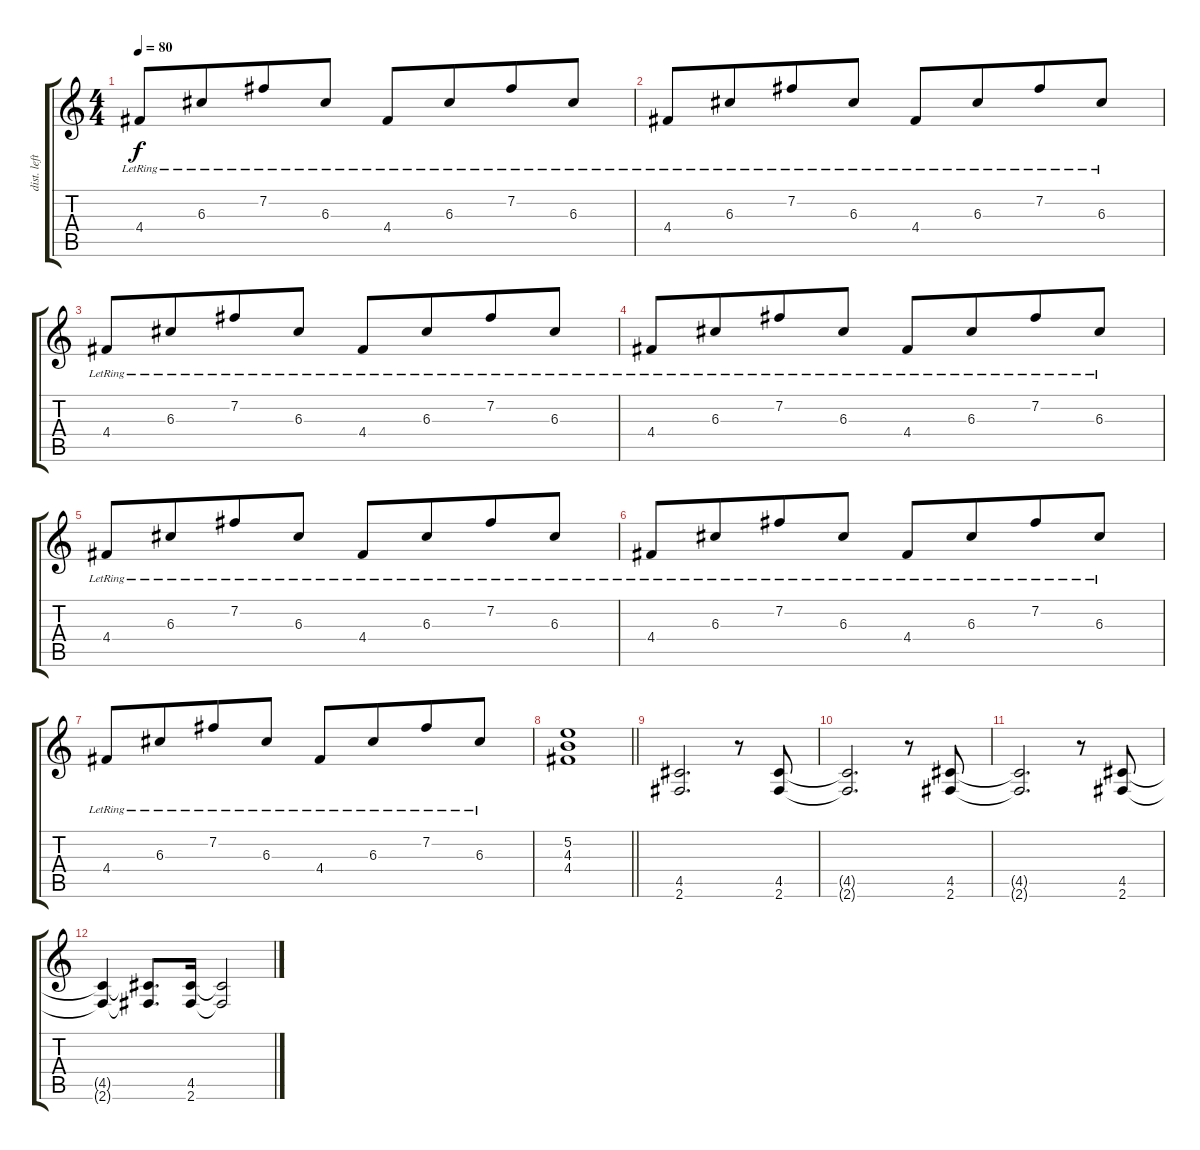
\track ("dist. left 2" "dist. left") {instrument overdrivenguitar}
\staff {score tabs}
\tuning (E4 B3 G3 D3 A2 E2) {hide}
\ts (4 4)
\tempo 80
\clef g2
\ks c
4.4{lr}.8{dy f beam Up} 6.3{lr}.8{beam Up beam merge} 7.2{lr}.8{beam Up} 6.3{lr}.8{beam Up} 4.4{lr}.8{beam Up} 6.3{lr}.8{beam Up beam merge} 7.2{lr}.8{beam Up} 6.3{lr}.8{beam Up} |
4.4{lr}.8{beam Up} 6.3{lr}.8{beam Up beam merge} 7.2{lr}.8{beam Up} 6.3{lr}.8{beam Up} 4.4{lr}.8{beam Up} 6.3{lr}.8{beam Up beam merge} 7.2{lr}.8{beam Up} 6.3{lr}.8{beam Up} |
4.4{lr}.8{beam Up} 6.3{lr}.8{beam Up beam merge} 7.2{lr}.8{beam Up} 6.3{lr}.8{beam Up} 4.4{lr}.8{beam Up} 6.3{lr}.8{beam Up beam merge} 7.2{lr}.8{beam Up} 6.3{lr}.8{beam Up} |
4.4{lr}.8{beam Up} 6.3{lr}.8{beam Up beam merge} 7.2{lr}.8{beam Up} 6.3{lr}.8{beam Up} 4.4{lr}.8{beam Up} 6.3{lr}.8{beam Up beam merge} 7.2{lr}.8{beam Up} 6.3{lr}.8{beam Up} |
4.4{lr}.8{beam Up} 6.3{lr}.8{beam Up beam merge} 7.2{lr}.8{beam Up} 6.3{lr}.8{beam Up} 4.4{lr}.8{beam Up} 6.3{lr}.8{beam Up beam merge} 7.2{lr}.8{beam Up} 6.3{lr}.8{beam Up} |
4.4{lr}.8{beam Up} 6.3{lr}.8{beam Up beam merge} 7.2{lr}.8{beam Up} 6.3{lr}.8{beam Up} 4.4{lr}.8{beam Up} 6.3{lr}.8{beam Up beam merge} 7.2{lr}.8{beam Up} 6.3{lr}.8{beam Up} |
4.4{lr}.8{beam Up} 6.3{lr}.8{beam Up beam merge} 7.2{lr}.8{beam Up} 6.3{lr}.8{beam Up} 4.4{lr}.8{beam Up} 6.3{lr}.8{beam Up beam merge} 7.2{lr}.8{beam Up} 6.3{lr}.8{beam Up} |
\barLineRight lightlight
(5.2 4.3 4.4).1 |
(4.5 2.6).2{d} r.8 (4.5 2.6).8 |
(4.5{t} 2.6{t}).2{d} r.8 (4.5 2.6).8 |
(4.5{t} 2.6{t}).2{d} r.8 (4.5 2.6).8 |
(4.5{t} 2.6{t}).4 (4.5{t} 2.6{t}).8{d} (4.5 2.6).16 (4.5{t} 2.6{t}).2
